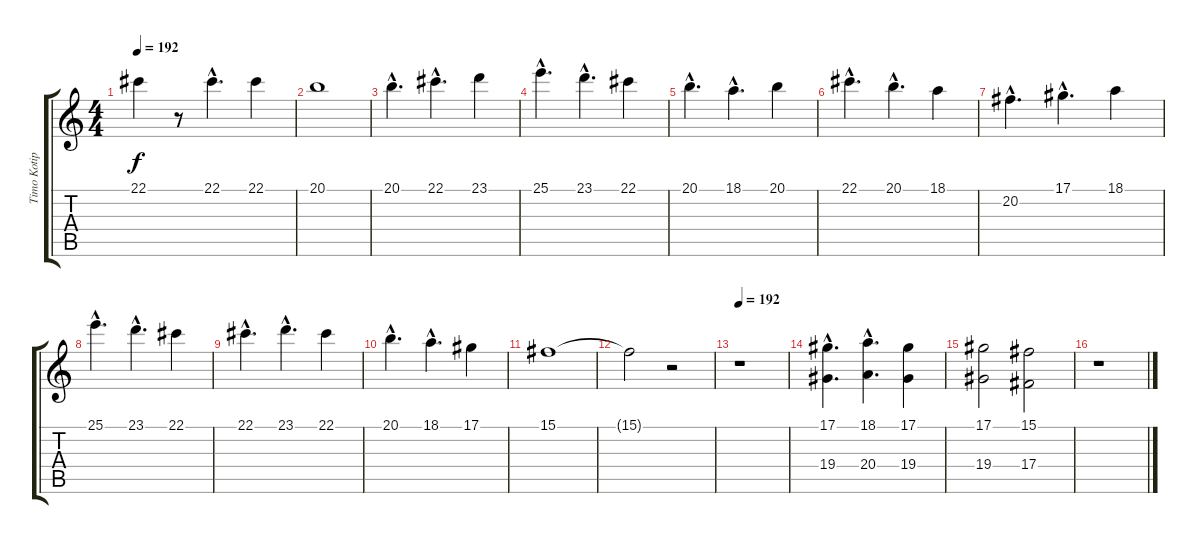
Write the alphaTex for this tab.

\track ("Timo Kotipelto" "Timo Kotip") {instrument lead1square}
\staff {score tabs}
\tuning (Eb4 Bb3 Gb3 Db3 Ab2 Eb2) {hide}
\ts (4 4)
\tempo 192
\clef g2
\ks c
22.1{t}.4{dy f} r.8 22.1{hac}.4{d} 22.1.4 |
20.1.1 |
20.1{hac}.4{d} 22.1{hac}.4{d} 23.1.4 |
25.1{hac}.4{d} 23.1{hac}.4{d} 22.1.4 |
20.1{hac}.4{d} 18.1{hac}.4{d} 20.1.4 |
22.1{hac}.4{d} 20.1{hac}.4{d} 18.1.4 |
20.2{hac}.4{d} 17.1{hac}.4{d} 18.1.4 |
25.1{hac}.4{d} 23.1{hac}.4{d} 22.1.4 |
22.1{hac}.4{d} 23.1{hac}.4{d} 22.1.4 |
20.1{hac}.4{d} 18.1{hac}.4{d} 17.1.4 |
15.1.1 |
15.1{t}.2 r.2 |
\tempo 192
r.1 |
(17.1{hac} 19.4{hac}).4{d} (18.1{hac} 20.4{hac}).4{d} (17.1 19.4).4 |
(17.1 19.4).2 (15.1 17.4).2 |
r.1
